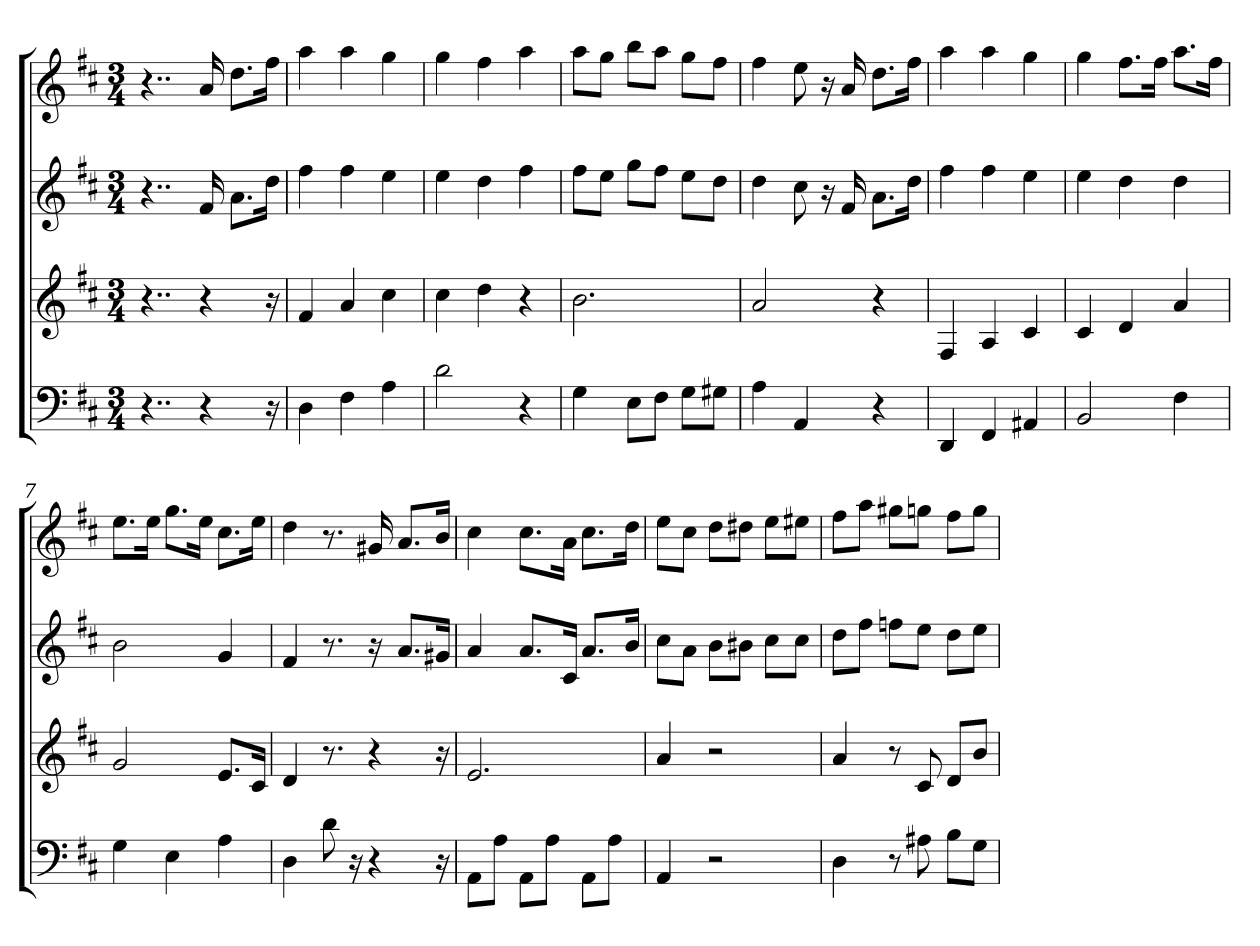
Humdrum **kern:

**kern	**kern	**kern	**kern
*part4	*part3	*part2	*part1
*staff4	*staff3	*staff2	*staff1
*k[f#c#]	*k[f#c#]	*k[f#c#]	*k[f#c#]
*D:	*D:	*D:	*D:
*M3/4	*M3/4	*M3/4	*M3/4
=	=	=	=
4..r	4..r	4..r	4..r
4r	4r	16f#	16a
.	.	8.aL	8.ddL
16r	16r	16ddJk	16ff#Jk
=1	=1	=1	=1
4D	4f#	4ff#	4aa
4F#	4a	4ff#	4aa
4A	4cc#	4ee	4gg
=2	=2	=2	=2
2d	4cc#	4ee	4gg
.	4dd	4dd	4ff#
4r	4r	4ff#	4aa
=3	=3	=3	=3
4G	2.b	8ff#L	8aaL
.	.	8eeJ	8ggJ
8EL	.	8ggL	8bbL
8F#J	.	8ff#J	8aaJ
8GL	.	8eeL	8ggL
8G#XJ	.	8ddJ	8ff#J
=4	=4	=4	=4
4A	2a	4dd	4ff#
4AA	.	8cc#	8ee
.	.	16r	16r
.	.	16f#	16a
4r	4r	8.aL	8.ddL
.	.	16ddJk	16ff#Jk
=5	=5	=5	=5
4DD	4F#	4ff#	4aa
4FF#	4A	4ff#	4aa
4AA#X	4c#	4ee	4gg
=6	=6	=6	=6
2BB	4c#	4ee	4gg
.	4d	4dd	8.ff#L
.	.	.	16ff#Jk
4F#	4a	4dd	8.aaL
.	.	.	16ff#Jk
=7	=7	=7	=7
4G	2g	2b	8.eeL
.	.	.	16eeJk
4E	.	.	8.ggL
.	.	.	16eeJk
4A	8.eL	4g	8.cc#L
.	16c#Jk	.	16eeJk
=8	=8	=8	=8
4D	4d	4f#	4dd
8d	8.r	8.r	8.r
16r	.	.	.
4r	4r	16r	16g#X
.	.	8.aL	8.aL
16r	16r	16g#XJk	16bJk
=9	=9	=9	=9
8AAL	2.e	4a	4cc#
8AJ	.	.	.
8AAL	.	8.aL	8.cc#L
8AJ	.	.	.
.	.	16c#Jk	16aJk
8AAL	.	8.aL	8.cc#L
8AJ	.	.	.
.	.	16bJk	16ddJk
=10	=10	=10	=10
4AA	4a	8cc#L	8eeL
.	.	8aJ	8cc#J
2r	2r	8bL	8ddL
.	.	8b#XJ	8dd#XJ
.	.	8cc#L	8eeL
.	.	8cc#J	8ee#XJ
=11	=11	=11	=11
4D	4a	8ddL	8ff#L
.	.	8ff#J	8aaJ
8r	8r	8ffnL	8gg#XL
8A#X	8c#	8eeJ	8ggnJ
8BL	8dL	8ddL	8ff#L
8GJ	8bJ	8eeJ	8ggJ
=	=	=	=
*-	*-	*-	*-
